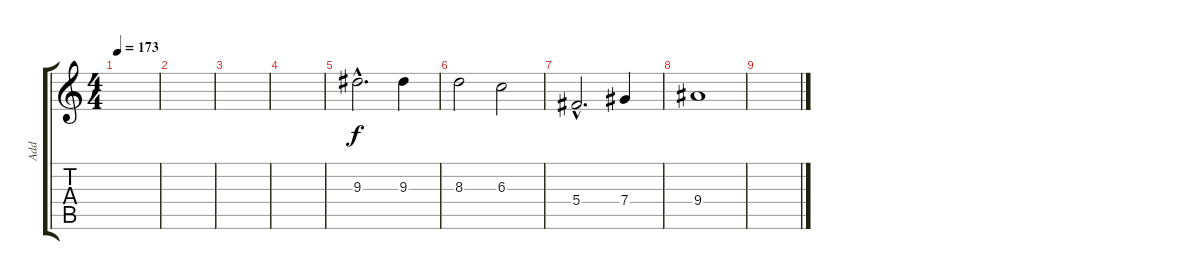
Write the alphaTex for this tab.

\track ("Add" "Add") {instrument overdrivenguitar}
\staff {score tabs}
\tuning (Eb4 Bb3 Gb3 Db3 Ab2 Eb2) {hide}
\ts (4 4)
\tempo 173
\clef g2
\ks c
|
|
|
|
\section ("" "")
9.3{hac}.2{d} 9.3.4 |
8.3.2 6.3.2 |
5.4{hac}.2{d} 7.4.4 |
9.4.1 |
\section ("" "")
